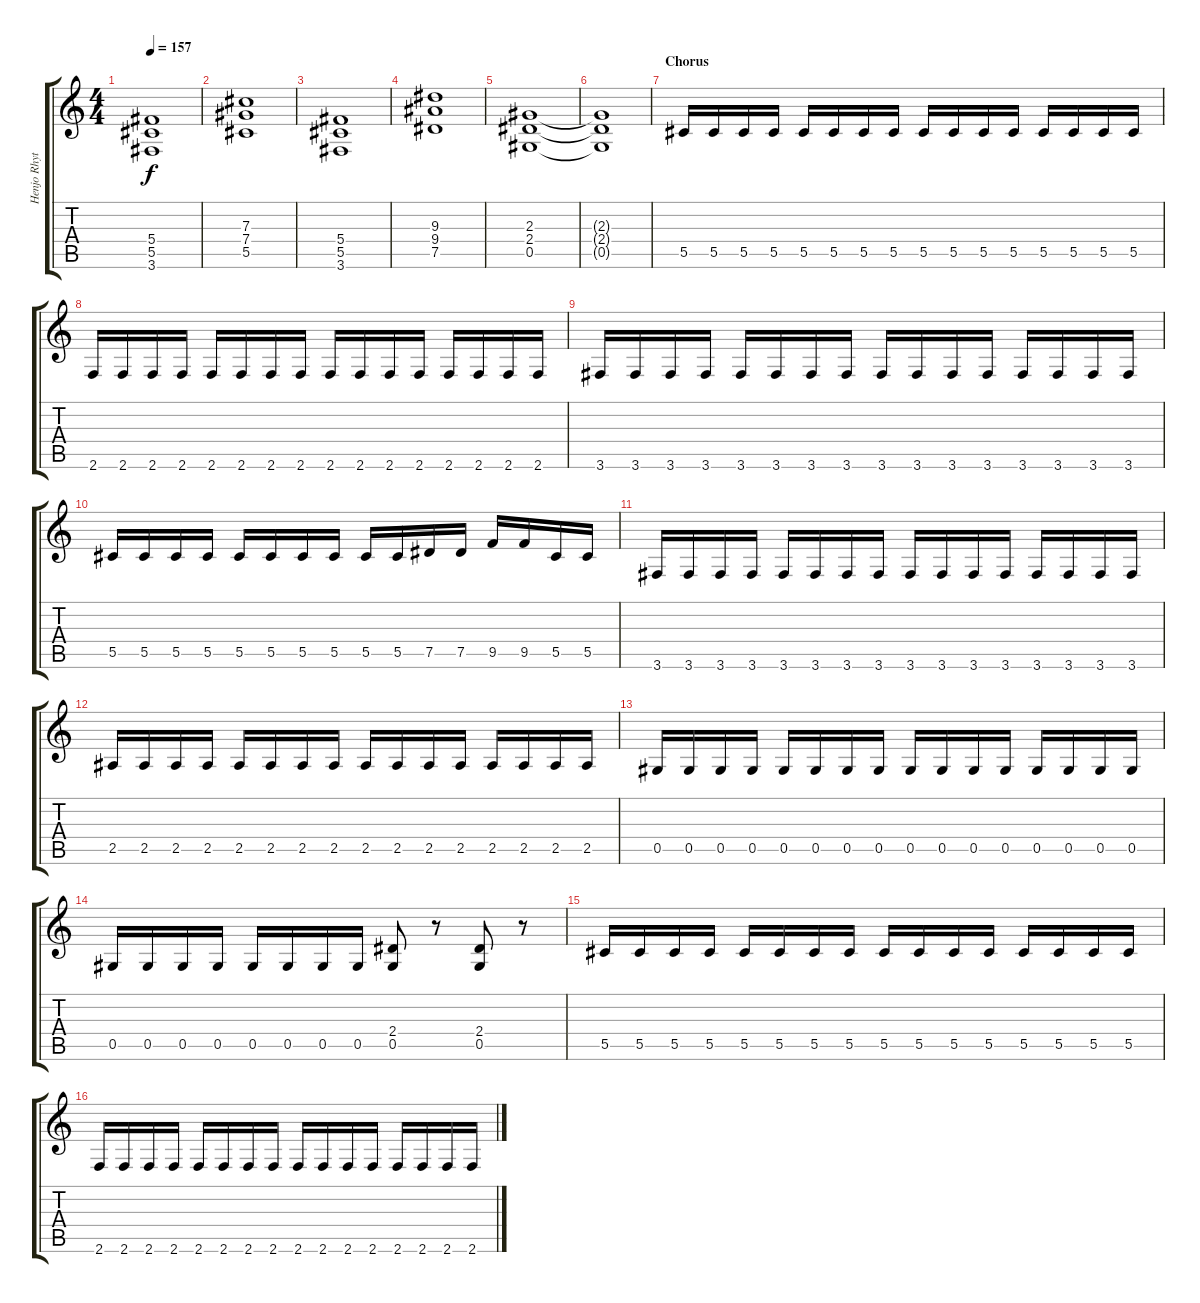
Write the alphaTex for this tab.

\track ("Henjo Rhytm" "Henjo Rhyt") {instrument distortionguitar}
\staff {score tabs}
\tuning (Eb4 Bb3 Gb3 Db3 Ab2 Eb2) {hide}
\ts (4 4)
\tempo 157
\clef g2
\ks c
(5.4 5.5 3.6).1{dy f} |
(7.3 7.4 5.5).1 |
(5.4 5.5 3.6).1 |
(9.3 9.4 7.5).1 |
(2.3 2.4 0.5).1 |
(2.3{t} 2.4{t} 0.5{t}).1 |
\section ("" "Chorus")
5.5.16 5.5.16 5.5.16 5.5.16 5.5.16 5.5.16 5.5.16 5.5.16 5.5.16 5.5.16 5.5.16 5.5.16 5.5.16 5.5.16 5.5.16 5.5.16 |
2.6.16 2.6.16 2.6.16 2.6.16 2.6.16 2.6.16 2.6.16 2.6.16 2.6.16 2.6.16 2.6.16 2.6.16 2.6.16 2.6.16 2.6.16 2.6.16 |
3.6.16 3.6.16 3.6.16 3.6.16 3.6.16 3.6.16 3.6.16 3.6.16 3.6.16 3.6.16 3.6.16 3.6.16 3.6.16 3.6.16 3.6.16 3.6.16 |
5.5.16 5.5.16 5.5.16 5.5.16 5.5.16 5.5.16 5.5.16 5.5.16 5.5.16 5.5.16 7.5.16 7.5.16 9.5.16 9.5.16 5.5.16 5.5.16 |
3.6.16 3.6.16 3.6.16 3.6.16 3.6.16 3.6.16 3.6.16 3.6.16 3.6.16 3.6.16 3.6.16 3.6.16 3.6.16 3.6.16 3.6.16 3.6.16 |
2.5.16 2.5.16 2.5.16 2.5.16 2.5.16 2.5.16 2.5.16 2.5.16 2.5.16 2.5.16 2.5.16 2.5.16 2.5.16 2.5.16 2.5.16 2.5.16 |
0.5.16 0.5.16 0.5.16 0.5.16 0.5.16 0.5.16 0.5.16 0.5.16 0.5.16 0.5.16 0.5.16 0.5.16 0.5.16 0.5.16 0.5.16 0.5.16 |
0.5.16 0.5.16 0.5.16 0.5.16 0.5.16 0.5.16 0.5.16 0.5.16 (2.4 0.5).8 r.8 (2.4 0.5).8 r.8 |
5.5.16 5.5.16 5.5.16 5.5.16 5.5.16 5.5.16 5.5.16 5.5.16 5.5.16 5.5.16 5.5.16 5.5.16 5.5.16 5.5.16 5.5.16 5.5.16 |
2.6.16 2.6.16 2.6.16 2.6.16 2.6.16 2.6.16 2.6.16 2.6.16 2.6.16 2.6.16 2.6.16 2.6.16 2.6.16 2.6.16 2.6.16 2.6.16
